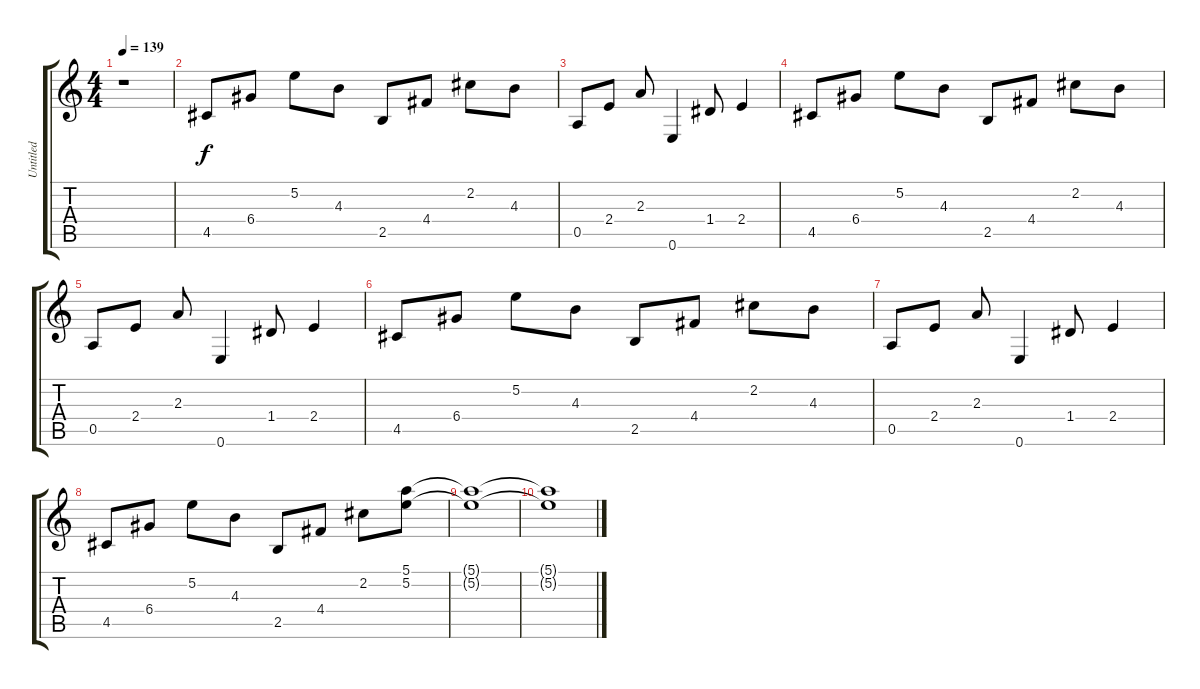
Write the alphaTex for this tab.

\track ("Untitled" "Untitled") {instrument acousticguitarnylon}
\staff {score tabs}
\tuning (E4 B3 G3 D3 A2 E2) {hide}
\ts (4 4)
\tempo 139
\clef g2
\ks c
r.1{dy f} |
4.5.8 6.4.8 5.2.8 4.3.8 2.5.8 4.4.8 2.2.8 4.3.8 |
0.5.8 2.4.8 2.3.8 0.6.4 1.4.8 2.4.4 |
4.5.8 6.4.8 5.2.8 4.3.8 2.5.8 4.4.8 2.2.8 4.3.8 |
0.5.8 2.4.8 2.3.8 0.6.4 1.4.8 2.4.4 |
4.5.8 6.4.8 5.2.8 4.3.8 2.5.8 4.4.8 2.2.8 4.3.8 |
0.5.8 2.4.8 2.3.8 0.6.4 1.4.8 2.4.4 |
4.5.8 6.4.8 5.2.8 4.3.8 2.5.8 4.4.8 2.2.8 (5.1 5.2).8 |
(5.1{t} 5.2{t}).1 |
(5.1{t} 5.2{t}).1
